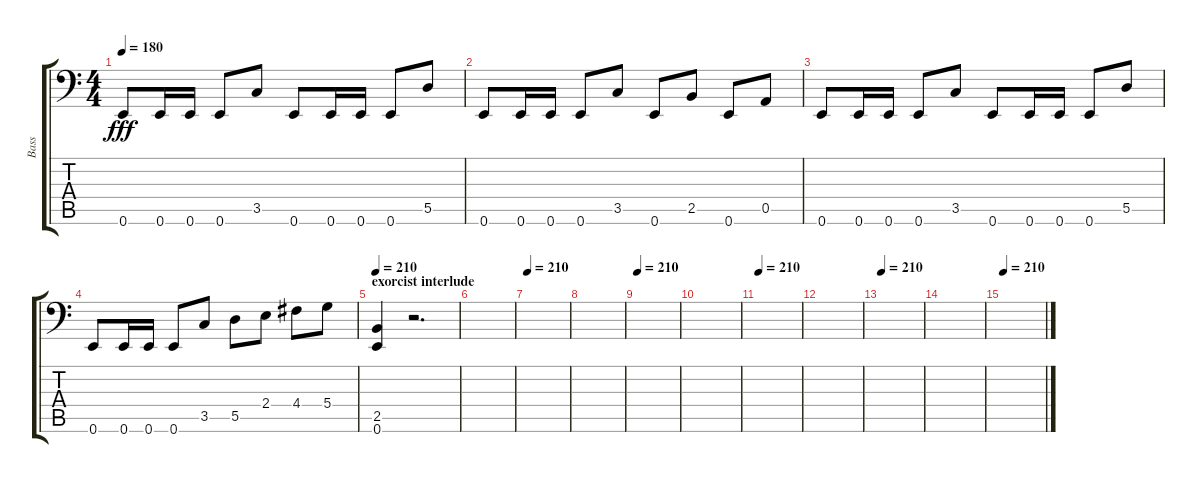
\track ("Bass" "Bass") {instrument electricbassfinger}
\staff {score tabs}
\tuning (E3 B2 G2 D2 A1 E1) {hide}
\ts (4 4)
\tempo 180
\clef f4
\ks c
0.6.8{dy fff} 0.6.16 0.6.16 0.6.8 3.5.8 0.6.8 0.6.16 0.6.16 0.6.8 5.5.8 |
0.6.8 0.6.16 0.6.16 0.6.8 3.5.8 0.6.8 2.5.8 0.6.8 0.5.8 |
0.6.8 0.6.16 0.6.16 0.6.8 3.5.8 0.6.8 0.6.16 0.6.16 0.6.8 5.5.8 |
0.6.8 0.6.16 0.6.16 0.6.8 3.5.8 5.5.8 2.4.8 4.4.8 5.4.8 |
\section ("" "exorcist interlude")
\tempo 210
(2.5 0.6).4 r.2{d} |
|
\tempo 210
|
|
\tempo 210
|
|
\tempo 210
|
|
\tempo 210
|
|
\tempo 210
